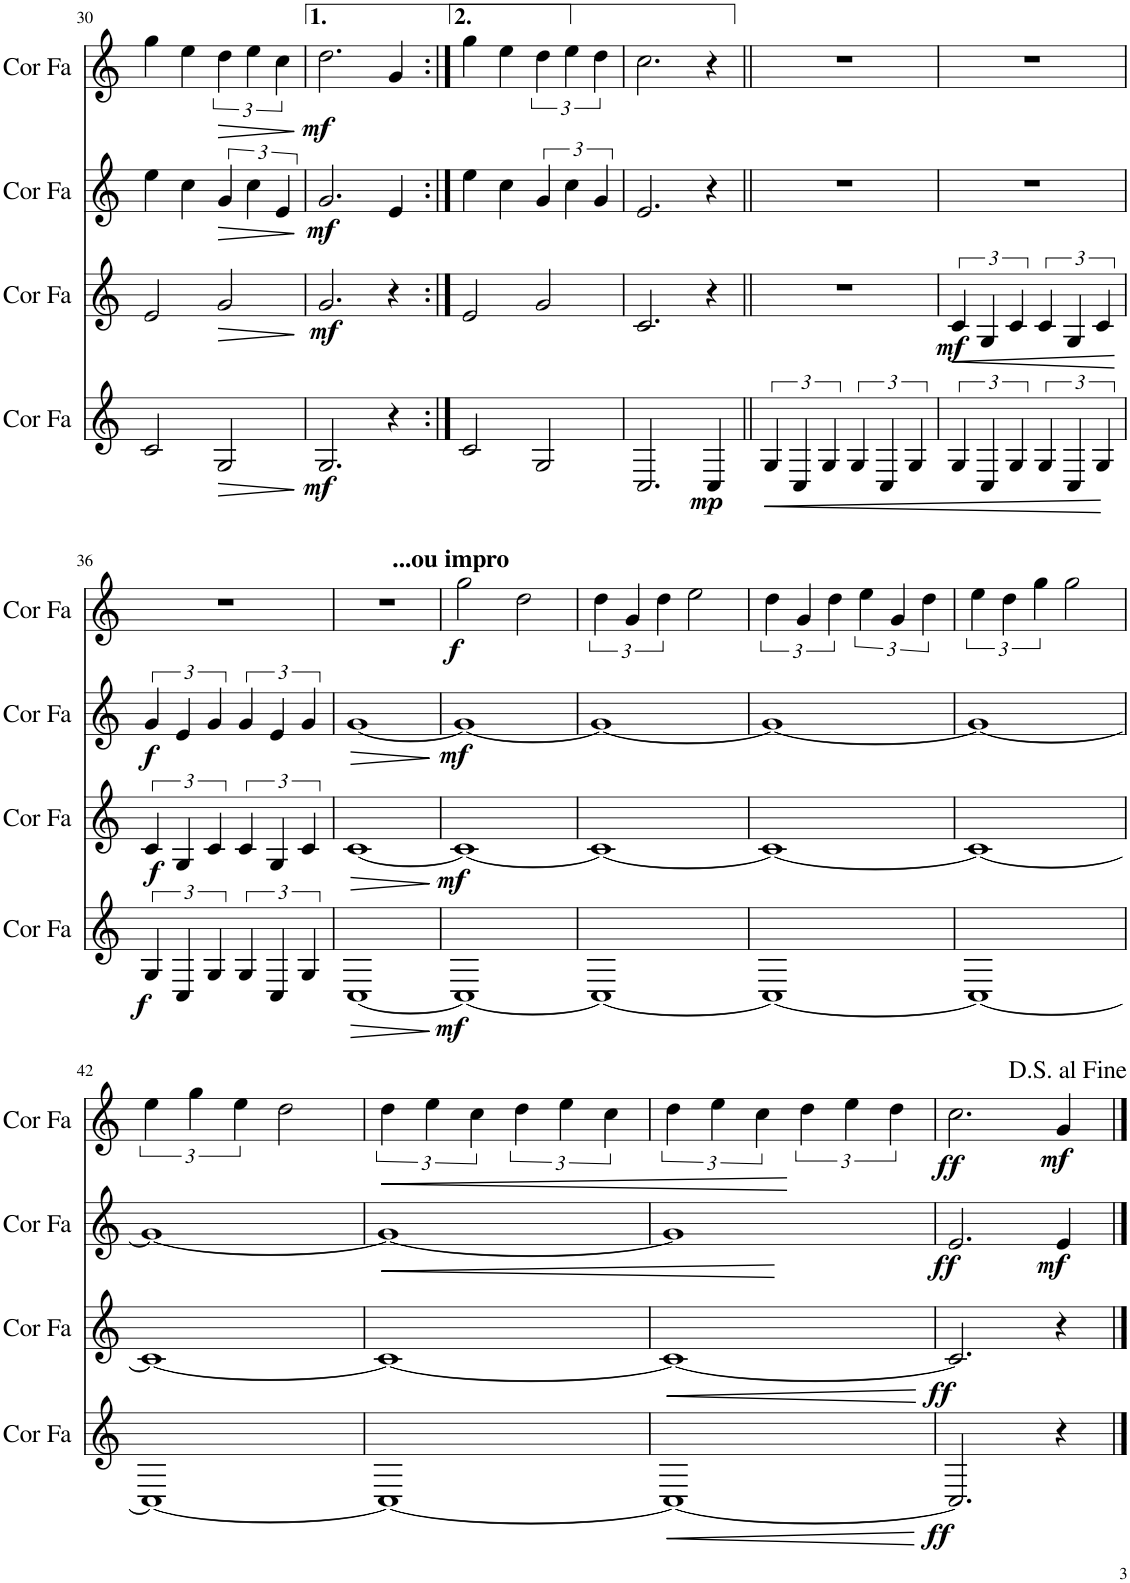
**kern	**dynam	**kern	**dynam	**kern	**dynam	**kern	**dynam
*part4	*part4	*part3	*part3	*part2	*part2	*part1	*part1
*staff4	*staff4	*staff3	*staff3	*staff2	*staff2	*staff1	*staff1
*I"Cor en Fa	*	*I"Cor en Fa	*	*I"Cor en Fa	*	*I"Cor en Fa	*
*I'Cor Fa	*	*I'Cor Fa	*	*I'Cor Fa	*	*I'Cor Fa	*
!!LO:PB:g=z
*clefG2	*	*clefG2	*	*clefG2	*	*clefG2	*
*Trd4c7	*	*Trd4c7	*	*Trd4c7	*	*Trd4c7	*
*k[]	*	*k[]	*	*k[]	*	*k[]	*
*M4/4	*	*M4/4	*	*M4/4	*	*M4/4	*
=30	=30	=30	=30	=30	=30	=30	=30
2c/	.	2e/	.	4ee\	.	4gg\	.
.	.	.	.	4cc\	.	4ee\	.
!	!LO:HP:b	!	!LO:HP:b	!	!LO:HP:b	!	!LO:HP:b
2G/	>	2g/	>	6g/	>	6dd\	>
.	.	.	.	6cc\	.	6ee\	.
.	.	.	.	6e/	.	6cc\	.
.	]	.	]	.	]	.	]
=31	=31	=31	=31	=31	=31	=31	=31
!	!LO:DY:b	!	!LO:DY:b	!	!LO:DY:b	!	!LO:DY:b
2.G/	mf	2.g/	mf	2.g/	mf	2.dd\	mf
4r	.	4r	.	4e/	.	4g/	.
=32:|!	=32:|!	=32:|!	=32:|!	=32:|!	=32:|!	=32:|!	=32:|!
2c/	.	2e/	.	4ee\	.	4gg\	.
.	.	.	.	4cc\	.	4ee\	.
2G/	.	2g/	.	6g/	.	6dd\	.
.	.	.	.	6cc\	.	6ee\	.
.	.	.	.	6g/	.	6dd\	.
=33	=33	=33	=33	=33	=33	=33	=33
2.C/	.	2.c/	.	2.e/	.	2.cc\	.
!	!LO:DY:b	!	!	!	!	!	!
4C/	mp	4r	.	4r	.	4r	.
=34||	=34||	=34||	=34||	=34||	=34||	=34||	=34||
!	!LO:HP:b	!	!LO:DY:b	!	!	!	!
6G/	<	1r	mf	1r	.	1r	.
6C/	.	.	.	.	.	.	.
6G/	.	.	.	.	.	.	.
6G/	.	.	.	.	.	.	.
6C/	.	.	.	.	.	.	.
6G/	.	.	.	.	.	.	.
.	[	.	.	.	.	.	.
=35	=35	=35	=35	=35	=35	=35	=35
!	!	!	!LO:HP:b	!	!	!	!
6G/	.	6c/	<	1r	.	1r	.
6C/	.	6G/	.	.	.	.	.
6G/	.	6c/	.	.	.	.	.
6G/	.	6c/	.	.	.	.	.
6C/	.	6G/	.	.	.	.	.
6G/	.	6c/	.	.	.	.	.
.	.	.	[	.	.	.	.
!!LO:LB:g=z
=36	=36	=36	=36	=36	=36	=36	=36
!	!LO:DY:b	!	!LO:DY:b	!	!LO:DY:b	!	!
6G/	f	6c/	f	6g/	f	1r	.
6C/	.	6G/	.	6e/	.	.	.
6G/	.	6c/	.	6g/	.	.	.
6G/	.	6c/	.	6g/	.	.	.
6C/	.	6G/	.	6e/	.	.	.
6G/	.	6c/	.	6g/	.	.	.
=37	=37	=37	=37	=37	=37	=37	=37
!	!	!	!	!	!	!LO:TX:a:B:t=...ou impro	!
!	!LO:HP:b	!	!LO:HP:b	!	!LO:HP:b	!	!
[1C	>	[1c	>	[1g	>	1r	.
.	]	.	]	.	]	.	.
=38	=38	=38	=38	=38	=38	=38	=38
!	!LO:DY:b	!	!LO:DY:b	!	!LO:DY:b	!	!LO:DY:b
1C_	mf	1c_	mf	1g_	mf	2gg\	f
.	.	.	.	.	.	2dd\	.
=39	=39	=39	=39	=39	=39	=39	=39
1C_	.	1c_	.	1g_	.	6dd\	.
.	.	.	.	.	.	6g/	.
.	.	.	.	.	.	6dd\	.
.	.	.	.	.	.	2ee\	.
=40	=40	=40	=40	=40	=40	=40	=40
1C_	.	1c_	.	1g_	.	6dd\	.
.	.	.	.	.	.	6g/	.
.	.	.	.	.	.	6dd\	.
.	.	.	.	.	.	6ee\	.
.	.	.	.	.	.	6g/	.
.	.	.	.	.	.	6dd\	.
=41	=41	=41	=41	=41	=41	=41	=41
1C_	.	1c_	.	1g_	.	6ee\	.
.	.	.	.	.	.	6dd\	.
.	.	.	.	.	.	6gg\	.
.	.	.	.	.	.	2gg\	.
!!LO:LB:g=z
=42	=42	=42	=42	=42	=42	=42	=42
1C_	.	1c_	.	1g_	.	6ee\	.
.	.	.	.	.	.	6gg\	.
.	.	.	.	.	.	6ee\	.
.	.	.	.	.	.	2dd\	.
=43	=43	=43	=43	=43	=43	=43	=43
!	!	!	!	!	!LO:HP:b	!	!LO:HP:b
1C_	.	1c_	.	1g_	<	6dd\	<
.	.	.	.	.	.	6ee\	.
.	.	.	.	.	.	6cc\	.
.	.	.	.	.	.	6dd\	.
.	.	.	.	.	.	6ee\	.
.	.	.	.	.	.	6cc\	.
.	.	.	.	.	[	.	[
=44	=44	=44	=44	=44	=44	=44	=44
!	!LO:HP:b	!	!LO:HP:b	!	!	!	!
1C_	<	1c_	<	1g]	.	6dd\	.
.	.	.	.	.	.	6ee\	.
.	.	.	.	.	.	6cc\	.
.	.	.	.	.	.	6dd\	.
.	.	.	.	.	.	6ee\	.
.	.	.	.	.	.	6dd\	.
.	[	.	[	.	.	.	.
=45	=45	=45	=45	=45	=45	=45	=45
!	!LO:DY:b	!	!LO:DY:b	!	!LO:DY:b	!	!LO:DY:b
2.C/]	ff	2.c/]	ff	2.e/	ff	2.cc\	ff
!	!	!	!	!	!LO:DY:b	!	!LO:DY:b
4r	.	4r	.	4e/	mf	4g/	mf
==	==	==	==	==	==	==	==
*-	*-	*-	*-	*-	*-	*-	*-
